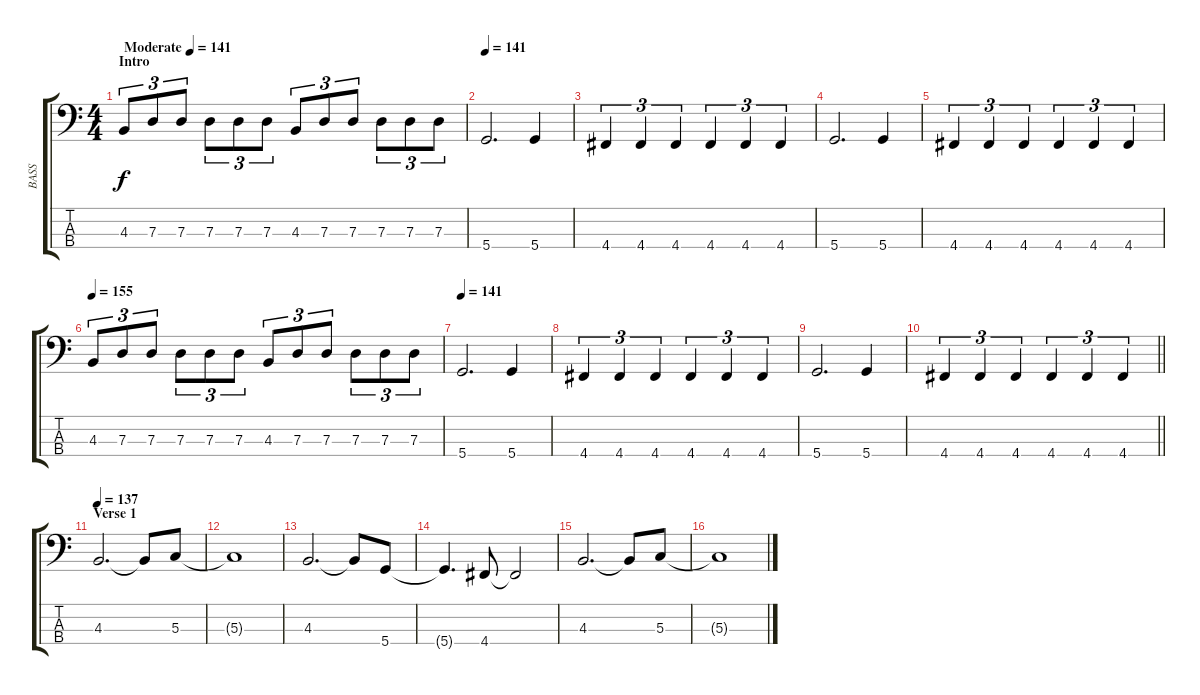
\track ("BASS" "BASS") {instrument electricbasspick}
\staff {score tabs}
\tuning (F2 C2 G1 D1) {hide}
\ts (4 4)
\section ("" "Intro")
\tempo (141 "Moderate")
\tempo 157
\tempo (141 "Moderate")
\clef f4
\ks c
4.3.8{tu (3 2) dy f instrument electricbasspick} 7.3.8{tu (3 2)} 7.3.8{tu (3 2)} 7.3.8{tu (3 2)} 7.3.8{tu (3 2)} 7.3.8{tu (3 2)} 4.3.8{tu (3 2)} 7.3.8{tu (3 2)} 7.3.8{tu (3 2)} 7.3.8{tu (3 2)} 7.3.8{tu (3 2)} 7.3.8{tu (3 2)} |
\tempo 141
5.4.2{d} 5.4.4 |
4.4.4{tu (3 2)} 4.4.4{tu (3 2)} 4.4.4{tu (3 2)} 4.4.4{tu (3 2)} 4.4.4{tu (3 2)} 4.4.4{tu (3 2)} |
5.4.2{d} 5.4.4 |
4.4.4{tu (3 2)} 4.4.4{tu (3 2)} 4.4.4{tu (3 2)} 4.4.4{tu (3 2)} 4.4.4{tu (3 2)} 4.4.4{tu (3 2)} |
\tempo 155
4.3.8{tu (3 2)} 7.3.8{tu (3 2)} 7.3.8{tu (3 2)} 7.3.8{tu (3 2)} 7.3.8{tu (3 2)} 7.3.8{tu (3 2)} 4.3.8{tu (3 2)} 7.3.8{tu (3 2)} 7.3.8{tu (3 2)} 7.3.8{tu (3 2)} 7.3.8{tu (3 2)} 7.3.8{tu (3 2)} |
\tempo 141
5.4.2{d} 5.4.4 |
4.4.4{tu (3 2)} 4.4.4{tu (3 2)} 4.4.4{tu (3 2)} 4.4.4{tu (3 2)} 4.4.4{tu (3 2)} 4.4.4{tu (3 2)} |
5.4.2{d} 5.4.4 |
\barLineRight lightlight
4.4.4{tu (3 2)} 4.4.4{tu (3 2)} 4.4.4{tu (3 2)} 4.4.4{tu (3 2)} 4.4.4{tu (3 2)} 4.4.4{tu (3 2)} |
\section ("" "Verse 1")
\tempo 137
4.3.2{d} 4.3{t}.8 5.3.8 |
5.3{t}.1 |
4.3.2{d} 4.3{t}.8 5.4.8 |
5.4{t}.4{d} 4.4.8 4.4{t}.2 |
4.3.2{d} 4.3{t}.8 5.3.8 |
5.3{t}.1
